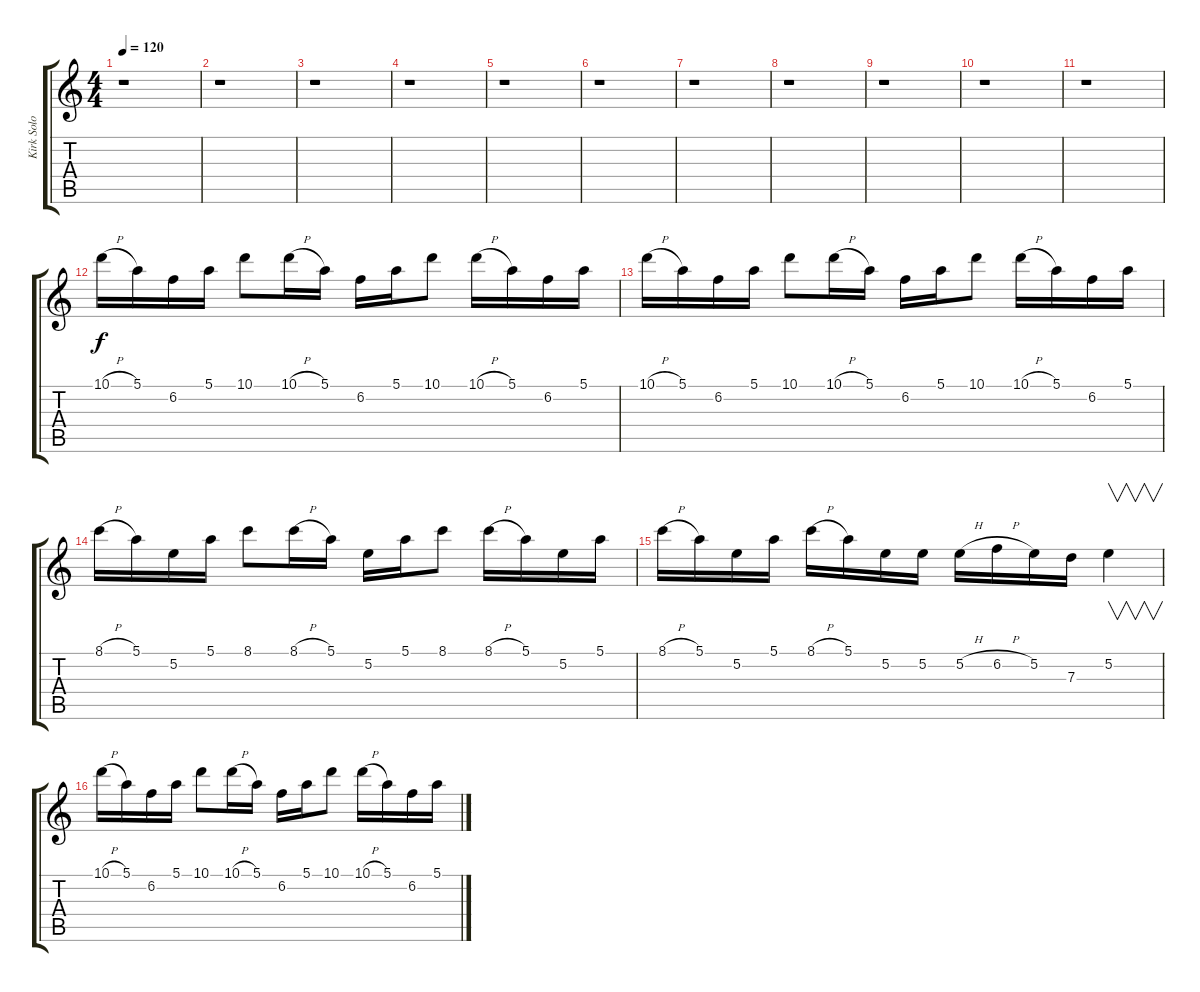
\track ("Kirk Solo" "Kirk Solo") {instrument distortionguitar}
\staff {score tabs}
\tuning (E4 B3 G3 D3 A2 E2) {hide}
\ts (4 4)
\tempo 120
\clef g2
\ks c
r.1{dy f} |
r.1 |
r.1 |
r.1 |
r.1 |
r.1 |
r.1 |
r.1 |
r.1 |
r.1 |
r.1 |
10.1{h}.16 5.1.16 6.2.16 5.1.16 10.1.8 10.1{h}.16 5.1.16 6.2.16 5.1.16 10.1.8 10.1{h}.16 5.1.16 6.2.16 5.1.16 |
10.1{h}.16 5.1.16 6.2.16 5.1.16 10.1.8 10.1{h}.16 5.1.16 6.2.16 5.1.16 10.1.8 10.1{h}.16 5.1.16 6.2.16 5.1.16 |
8.1{h}.16 5.1.16 5.2.16 5.1.16 8.1.8 8.1{h}.16 5.1.16 5.2.16 5.1.16 8.1.8 8.1{h}.16 5.1.16 5.2.16 5.1.16 |
8.1{h}.16 5.1.16 5.2.16 5.1.16 8.1{h}.16 5.1.16 5.2.16 5.2.16 5.2{h}.16 6.2{h}.16 5.2.16 7.3.16 5.2.4{v} |
10.1{h}.16 5.1.16 6.2.16 5.1.16 10.1.8 10.1{h}.16 5.1.16 6.2.16 5.1.16 10.1.8 10.1{h}.16 5.1.16 6.2.16 5.1.16
